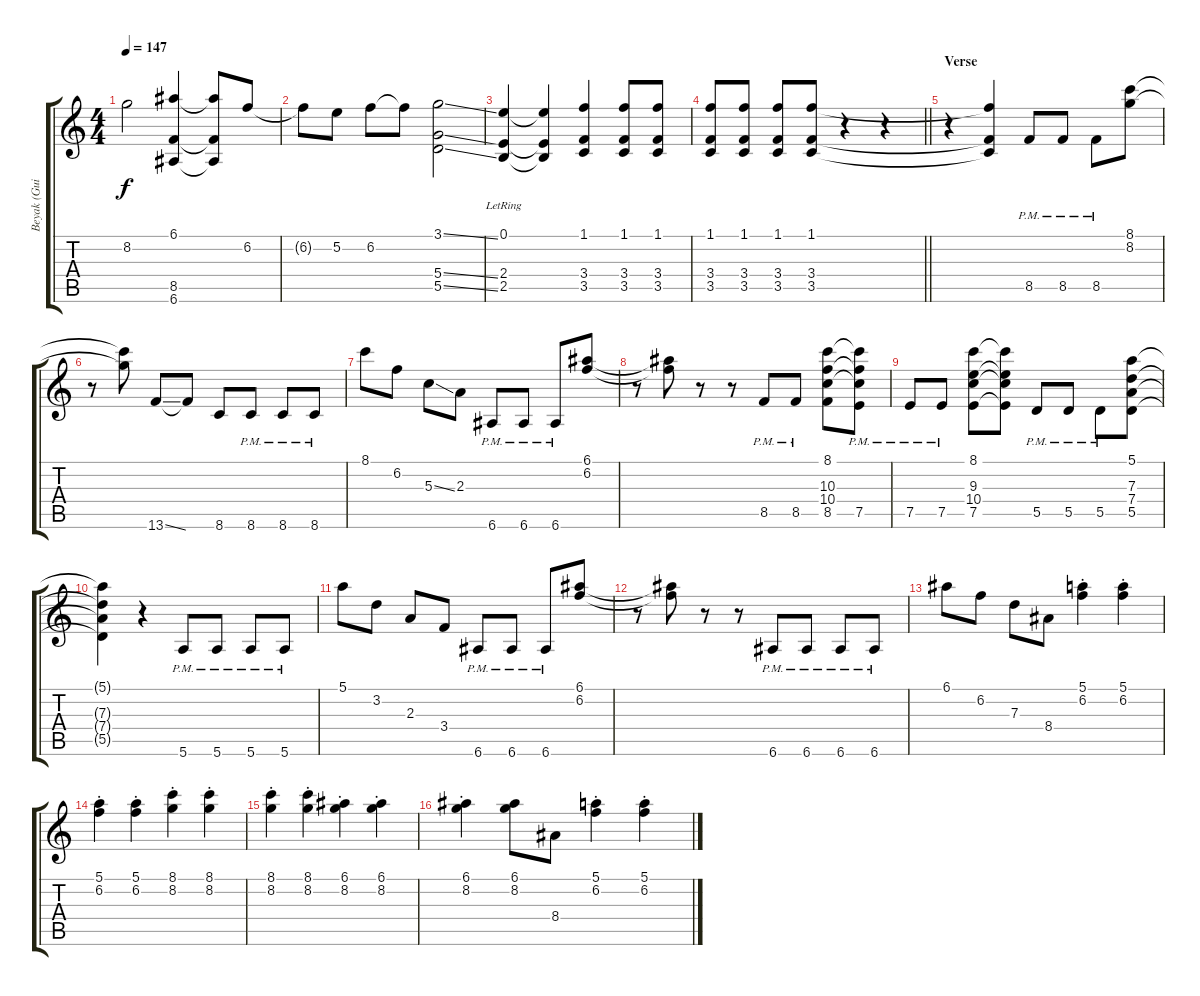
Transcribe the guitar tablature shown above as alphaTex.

\track ("Beyak (Guitar)" "Beyak (Gui") {instrument overdrivenguitar}
\staff {score tabs}
\tuning (E4 B3 G3 D3 A2 E2) {hide}
\ts (4 4)
\tempo 147
\clef g2
\ks c
8.2{t}.2{dy f} (6.1 8.5 6.6).4 (6.1{t} 8.5{t} 6.6{t}).8 6.2.8 |
6.2{t}.8 5.2.8 6.2.8 6.2{t}.8 (3.1{ss} 5.4{ss} 5.5{ss}).2 |
(0.1{lr} 2.4{lr} 2.5{lr}).4 (0.1{t} 2.4{t} 2.5{t}).4 (1.1 3.4 3.5).4 (1.1 3.4 3.5).8 (1.1 3.4 3.5).8 |
\barLineRight lightlight
(1.1 3.4 3.5).8 (1.1 3.4 3.5).8 (1.1 3.4 3.5).8 (1.1 3.4 3.5).8 r.4 r.4 |
\section ("" "Verse")
r.4 (1.1{t} 3.4{t} 3.5{t}).4 8.5{pm}.8 8.5{pm}.8 8.5{pm}.8 (8.1 8.2).8 |
r.8 (8.1{t} 8.2{t}).8 13.6{ss}.8 13.6{t}.8 8.6.8 8.6{pm}.8 8.6{pm}.8 8.6{pm}.8 |
8.1.8 6.2.8 5.3{ss}.8 2.3.8 6.6{pm}.8 6.6{pm}.8 6.6{pm}.8 (6.1 6.2).8 |
r.8 (6.1{t} 6.2{t}).8 r.8 r.8 8.5{pm}.8 8.5{pm}.8 (8.1 10.3 10.4 8.5).8 (8.1{t} 10.3{t} 10.4{t} 7.5{pm}).8 |
7.5{pm}.8 7.5{pm}.8 (8.1 9.3 10.4 7.5).8 (8.1{t} 9.3{t} 10.4{t} 7.5{t}).8 5.5{pm}.8 5.5{pm}.8 5.5{pm}.8 (5.1 7.3 7.4 5.5).8 |
(5.1{t} 7.3{t} 7.4{t} 5.5{t}).4 r.4 5.6{pm}.8 5.6{pm}.8 5.6{pm}.8 5.6{pm}.8 |
5.1.8 3.2.8 2.3.8 3.4.8 6.6{pm}.8 6.6{pm}.8 6.6{pm}.8 (6.1 6.2).8 |
r.8 (6.1{t} 6.2{t}).8 r.8 r.8 6.6{pm}.8 6.6{pm}.8 6.6{pm}.8 6.6{pm}.8 |
6.1.8 6.2.8 7.3.8 8.4.8 (5.1{st} 6.2{st}).4 (5.1{st} 6.2{st}).4 |
(5.1{st} 6.2{st}).4 (5.1{st} 6.2{st}).4 (8.1{st} 8.2{st}).4 (8.1{st} 8.2{st}).4 |
(8.1{st} 8.2{st}).4 (8.1{st} 8.2{st}).4 (6.1{st} 8.2{st}).4 (6.1{st} 8.2{st}).4 |
(6.1{st} 8.2{st}).4 (6.1 8.2).8 8.4.8 (5.1{st} 6.2{st}).4 (5.1{st} 6.2{st}).4
